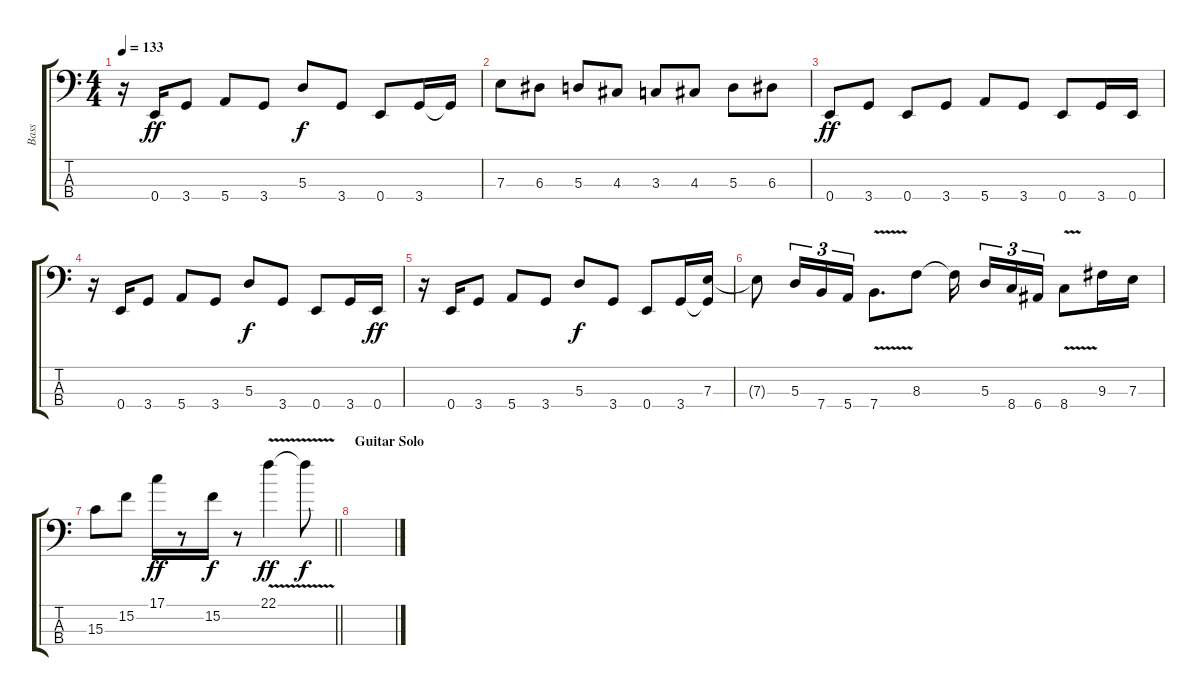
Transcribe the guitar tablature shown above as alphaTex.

\track ("Bass" "Bass") {instrument electricbassfinger}
\staff {score tabs}
\tuning (G2 D2 A1 E1) {hide}
\ts (4 4)
\tempo 133
\clef f4
\ks c
r.16{dy ff} 0.4.16 3.4.8 5.4.8 3.4.8 5.3.8{dy f} 3.4.8 0.4.8 3.4.16 3.4{t}.16 |
7.3.8 6.3.8 5.3.8 4.3.8 3.3.8 4.3.8 5.3.8 6.3.8 |
0.4.8{dy ff} 3.4.8 0.4.8 3.4.8 5.4.8 3.4.8 0.4.8 3.4.16 0.4.16 |
r.16 0.4.16 3.4.8 5.4.8 3.4.8 5.3.8{dy f} 3.4.8 0.4.8 3.4.16 0.4.16{dy ff} |
r.16 0.4.16 3.4.8 5.4.8 3.4.8 5.3.8{dy f} 3.4.8 0.4.8 3.4.16 (7.3 3.4{t}).16 |
7.3{t}.8 5.3.16{tu (3 2)} 7.4.16{tu (3 2)} 5.4.16{tu (3 2)} 7.4{v}.8{d} 8.3.8 8.3{t}.16{beam splitsecondary} 5.3.16{tu (3 2)} 8.4.16{tu (3 2)} 6.4.16{tu (3 2)} 8.4{v}.8 9.3.16 7.3.16 |
\barLineRight lightlight
15.3.8 15.2.8 17.1.16{dy ff} r.8 15.2.16{dy f} r.8 22.1{v}.4{dy ff} 22.1{t}.8{dy f} |
\section ("" "Guitar Solo")
